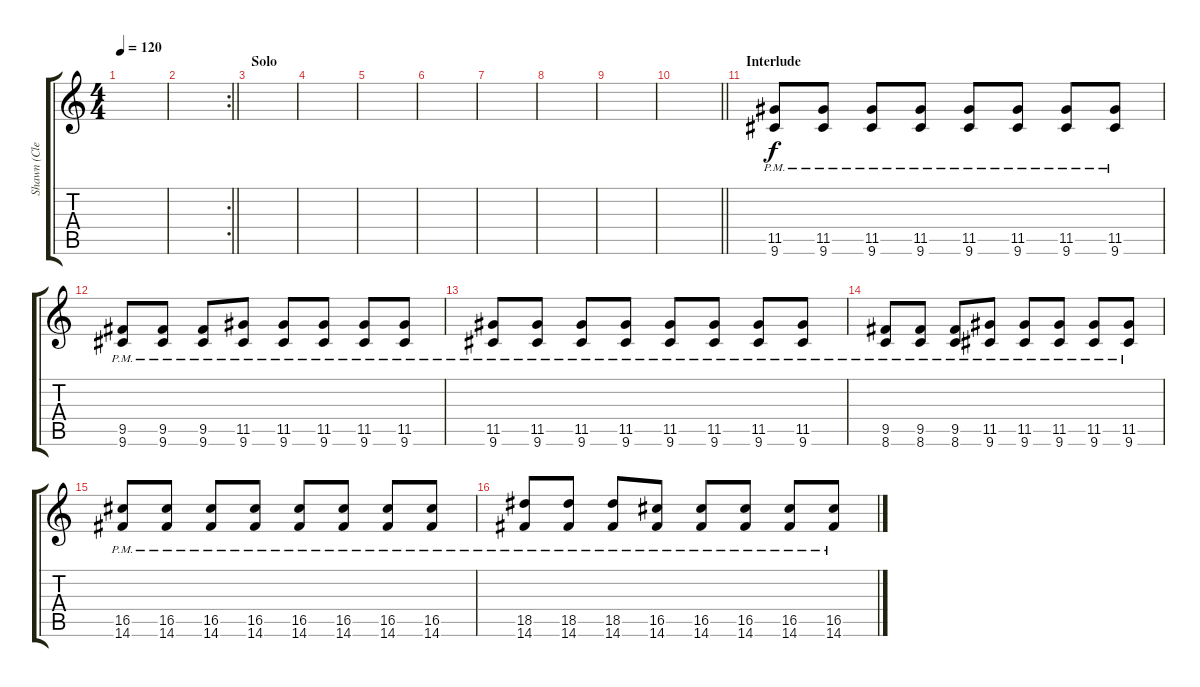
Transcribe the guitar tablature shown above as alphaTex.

\track ("Shawn (Clean)" "Shawn (Cle") {instrument acousticguitarnylon}
\staff {score tabs}
\tuning (E4 B3 G3 D3 A2 E2) {hide}
\ts (4 4)
\tempo 120
\clef g2
\ks c
|
\rc 2
\barLineRight lightlight
|
\section ("" "Solo")
|
|
|
|
|
|
|
\barLineRight lightlight
|
\section ("" "Interlude")
(11.5{pm} 9.6{pm}).8 (11.5{pm} 9.6{pm}).8 (11.5{pm} 9.6{pm}).8 (11.5{pm} 9.6{pm}).8 (11.5{pm} 9.6{pm}).8 (11.5{pm} 9.6{pm}).8 (11.5{pm} 9.6{pm}).8 (11.5{pm} 9.6{pm}).8 |
(9.5{pm} 9.6{pm}).8 (9.5{pm} 9.6{pm}).8 (9.5{pm} 9.6{pm}).8 (11.5{pm} 9.6{pm}).8 (11.5{pm} 9.6{pm}).8 (11.5{pm} 9.6{pm}).8 (11.5{pm} 9.6{pm}).8 (11.5{pm} 9.6{pm}).8 |
(11.5{pm} 9.6{pm}).8 (11.5{pm} 9.6{pm}).8 (11.5{pm} 9.6{pm}).8 (11.5{pm} 9.6{pm}).8 (11.5{pm} 9.6{pm}).8 (11.5{pm} 9.6{pm}).8 (11.5{pm} 9.6{pm}).8 (11.5{pm} 9.6{pm}).8 |
(9.5{pm} 8.6{pm}).8 (9.5{pm} 8.6{pm}).8 (9.5{pm} 8.6{pm}).8 (11.5{pm} 9.6{pm}).8 (11.5{pm} 9.6{pm}).8 (11.5{pm} 9.6{pm}).8 (11.5{pm} 9.6{pm}).8 (11.5{pm} 9.6{pm}).8 |
(16.5{pm} 14.6{pm}).8 (16.5{pm} 14.6{pm}).8 (16.5{pm} 14.6{pm}).8 (16.5{pm} 14.6{pm}).8 (16.5{pm} 14.6{pm}).8 (16.5{pm} 14.6{pm}).8 (16.5{pm} 14.6{pm}).8 (16.5{pm} 14.6{pm}).8 |
(18.5{pm} 14.6{pm}).8 (18.5{pm} 14.6{pm}).8 (18.5{pm} 14.6{pm}).8 (16.5{pm} 14.6{pm}).8 (16.5{pm} 14.6{pm}).8 (16.5{pm} 14.6{pm}).8 (16.5{pm} 14.6{pm}).8 (16.5{pm} 14.6{pm}).8
